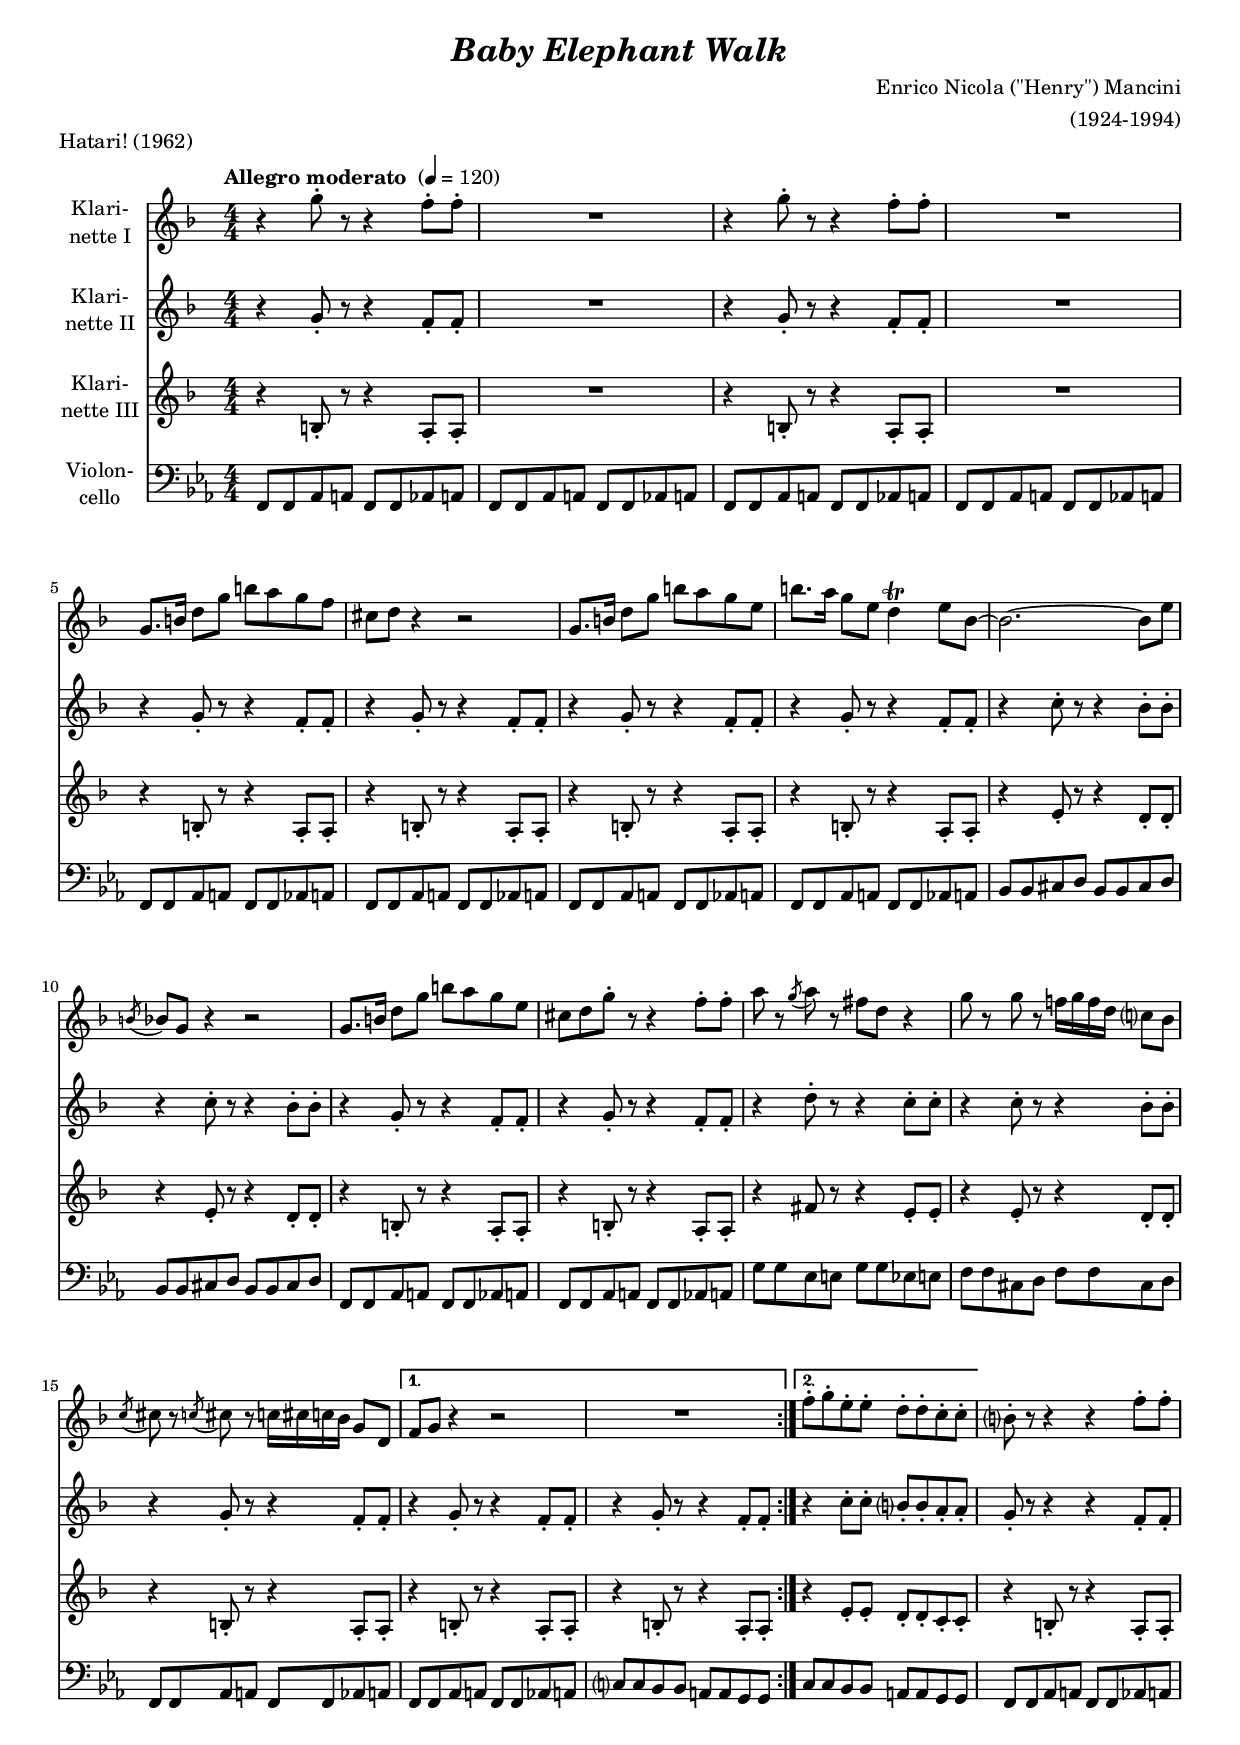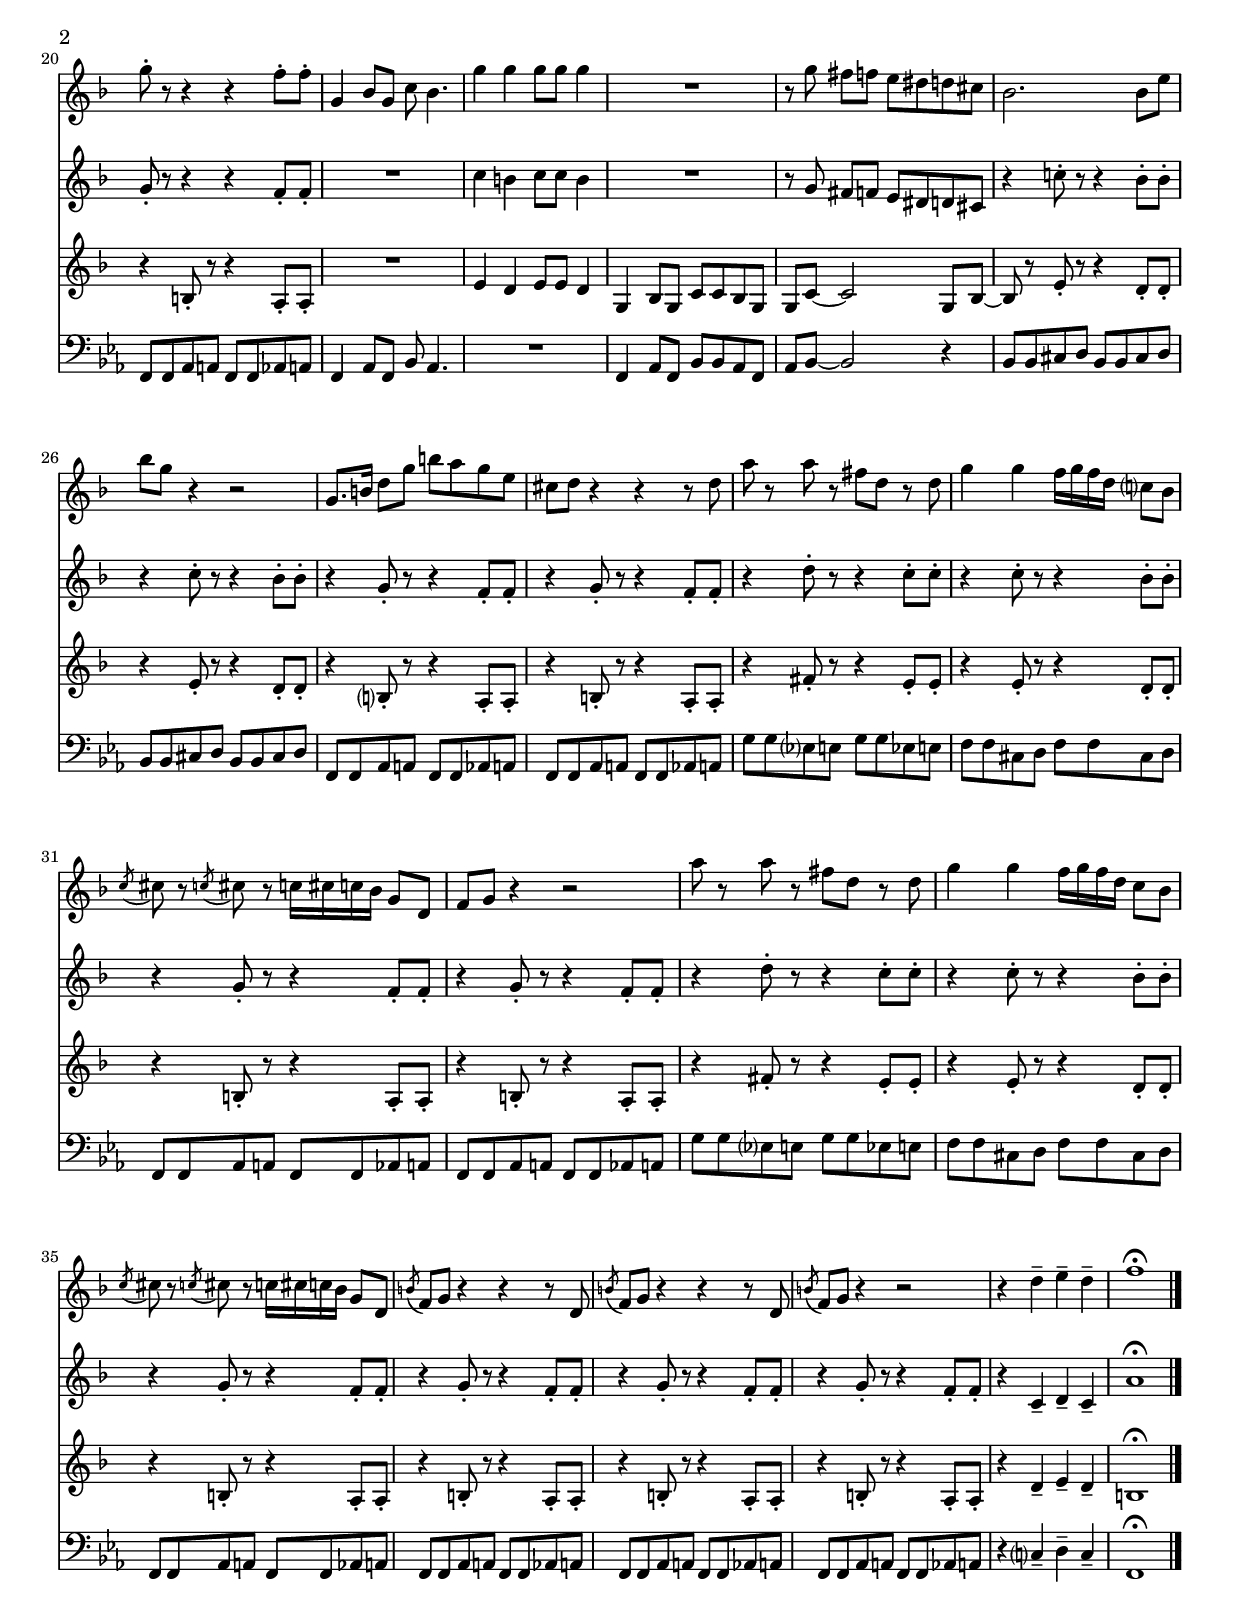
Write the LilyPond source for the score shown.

\version "2.18.2"
\include "deutsch.ly"

#(set-global-staff-size 17.75)

\header {
  title     = \markup \bold \italic "Baby Elephant Walk"
  composer  = "Enrico Nicola (\"Henry\") Mancini"
  arranger  = "(1924-1994)"
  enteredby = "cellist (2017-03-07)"
  piece     = "Hatari! (1962) "
}

voiceconsts = {
  \key as \major
  \time 4/4
  \clef "treble"
  \numericTimeSignature
%  \compressFullBarRests
  \set tupletSpannerDuration = #(ly:make-moment 1 4)
  % Set default beaming for all staves
%  \set Timing.beamExceptions = #'()
%  \set Timing.baseMoment     = #(ly:make-moment 1 4)
%  \set Timing.beatStructure  = #'(1 1)
  \tempo "Allegro moderato " 4=120
}

%mist = "string ensemble 1"
mist = "clarinet"
miba = "bassoon"
%mikl = "acoustic grand"

va = \relative c''' {
  \voiceconsts

  \repeat volta 2 {
    r4 b8-. r r4 as8-. as-.
    R1
    r4 b8-. r r4 as8-. as-.
    R1
    b,8. d16 f8 b d c b as
    e f r4 r2

    b,8. d16 f8 b d c b g
    d'8. c16 b8 g f4\trill g8 des~
    des2.~ des8 g
    \acciaccatura d! des b r4 r2
    b8. d16 f8 b d c b g

    e f b-. r r4 as8-. as-.
    c r \acciaccatura b c r a f r4
    b8 r b r as!16 b as f es?8 des

    \acciaccatura es e r \acciaccatura es e r es16 e es des b8 f
  }
  \alternative {
    { as b r4 r2 | R1 }
    { as'8-. b-. g-. g-. f-. f-. es-. es-. }
  }
  d?-. r r4 r as'8-. as-.

  b-. r r4 r as8-. as-.
  b,4 des8 b es des4.
  b'4 b b8 b b4
  R1
  r8 b a[ as] g fis f e
  des2. des8 g

  des' b r4 r2
  b,8. d!16 f8 b d c b g
  e f r4 r r8 f
  c' r c r a f r f
  b4 b as16 b as f es?8 des

  \acciaccatura es e r \acciaccatura es e r es16 e es des b8 f
  as b r4 r2
  c'8 r c r a f r f
  b4 b as16 b as f es8 des

  \acciaccatura es e r \acciaccatura es e r es16 e es des b8 f
  \acciaccatura d'! as b r4 r r8 f
  \acciaccatura d' as b r4 r r8 f
  \acciaccatura d' as b r4 r2
  r4 f'-- g-- f--
  as1\fermata \bar "|."
}

vb = \relative c'' {
  \voiceconsts

  \repeat volta 2 {
    r4 b8-. r r4 as8-. as-.
    R1
    r4 b8-. r r4 as8-. as-.
    R1
    r4 b8-. r r4 as8-. as-.
    r4 b8-. r r4 as8-. as-.

    r4 b8-. r r4 as8-. as-.
    r4 b8-. r r4 as8-. as-.
    r4 es'8-. r r4 des8-. des-.
    r4 es8-. r r4 des8-. des-.
    r4 b8-. r r4 as8-. as-.

    r4 b8-. r r4 as8-. as-.
    r4 f'8-. r r4 es8-. es-.
    r4 es8-. r r4 des8-. des-.
    r4 b8-. r r4 as8-. as-.
  }
  \alternative {
    { r4 b8-. r r4 as8-. as-. | r4 b8-. r r4 as8-. as-. }
    { r4 es'8-. es-. d?-. d-. c-. c-. }
  }
  b-. r r4 r as8-. as-.
  b-. r r4 r as8-. as-.
  R1
  es'4 d es8 es d4

  R1
  r8 b a[ as] g fis f e
  r4 es'!8-. r r4 des8-. des-.
  r4 es8-. r r4 des8-. des-.
  r4 b8-. r r4 as8-. as-.

  r4 b8-. r r4 as8-. as-.
  r4 f'8-. r r4 es8-. es-.
  r4 es8-. r r4 des8-. des-.
  r4 b8-. r r4 as8-. as-.
  r4 b8-. r r4 as8-. as-.

  r4 f'8-. r r4 es8-. es-.
  r4 es8-. r r4 des8-. des-.
  r4 b8-. r r4 as8-. as-.
  r4 b8-. r r4 as8-. as-.
  r4 b8-. r r4 as8-. as-.
  
  r4 b8-. r r4 as8-. as-.
  r4 es-- f-- es--
  c'1\fermata \bar "|."
}

vc = \relative c' {
  \voiceconsts

  \repeat volta 2 {
    r4 d8-. r r4 c8-. c-.
    R1
    r4 d8-. r r4 c8-. c-.
    R1
    r4 d8-. r r4 c8-. c-.
    r4 d8-. r r4 c8-. c-.

    r4 d8-. r r4 c8-. c-.
    r4 d8-. r r4 c8-. c-.
    r4 g'8-. r r4 f8-. f-.
    r4 g8-. r r4 f8-. f-.
    r4 d8-. r r4 c8-. c-.
    r4 d8-. r r4 c8-. c-.

    r4 a'8 r r4 g8-. g-.
    r4 g8-. r r4 f8-. f-.
    r4 d8-. r r4 c8-. c-.
  }
  \alternative {
    { r4 d8-. r r4 c8-. c-. | r4 d8-. r r4 c8-. c-. }
    { r4 g'8-. g-. f-. f-. es-. es-. }
  }
  
  r4 d8-. r r4 c8-. c-.
  r4 d8-. r r4 c8-. c-.
  R1
  g'4 f g8 g f4
  b, des8 b es es des b
  b es~ es2 b8 des~

  des r g-. r r4 f8-. f-.
  r4 g8-. r r4 f8-. f-.
  r4 d?8-. r r4 c8-. c-.
  r4 d8-. r r4 c8-. c-.
  r4 a'8-. r r4 g8-. g-.
  r4 g8-. r r4 f8-. f-.

  r4 d8-. r r4 c8-. c-.
  r4 d8-. r r4 c8-. c-.
  r4 a'8-. r r4 g8-. g-.
  r4 g8-. r r4 f8-. f-.
  r4 d8-. r r4 c8-. c-.
  r4 d8-. r r4 c8-. c-.

  r4 d8-. r r4 c8-. c-.
  r4 d8-. r r4 c8-. c-.
  r4 f-- g-- f--
  d1\fermata \bar "|."
}

vd = \relative c {
  \voiceconsts
  \clef "bass"

  \repeat volta 2 {
    b8 b des d b b des d
    b b des d b b des d
    b b des d b b des d

    b b des d b b des d
    b b des d b b des d
    b b des d b b des d

    b b des d b b des d
    b b des d b b des d
    es es fis g es es fis g

    es es fis g es es fis g
    b, b des d b b des d
    b b des d b b des d

    c'8 c as a c c as a
    b b fis g b b fis g
    b, b des d b b des d
  }
  \alternative {
    { b b des d b b des d | f? f es es d d c c }
    { f f es es d d c c }
  }
  b b des d b b des d

  b b des d b b des d
  b4 des8 b es des4.
  R1
  b4 des8 b es es des b
  des es~ es2 r4

  es8 es fis g es es fis g
  es es fis g es es fis g
  b, b des d b b des d
  
  b b des d b b des d
  c' c as? a c c as a
  b b fis g b b fis g

  b, b des d b b des d
  b b des d b b des d
  c' c as? a c c as a

  b b fis g b b fis g
  b, b des d b b des d
  b b des d b b des d
  
  b b des d b b des d
  b b des d b b des d
  r4 f?-- g-- f--
  b,1\fermata \bar "|."
}


music = <<
      \new Staff {
        \set Staff.midiInstrument = \mist
        \set Staff.instrumentName = \markup \center-column { "Klari-" "nette I" }
        \transpose as f { \va }
      }

      \new Staff {
        \set Staff.midiInstrument = \mist
        \set Staff.instrumentName = \markup \center-column { "Klari-" "nette II" }
        \transpose as f { \vb }
      }

      \new Staff {
        \set Staff.midiInstrument = \miba
        \set Staff.instrumentName = \markup \center-column { "Klari-" "nette III" }
        \transpose as f { \vc }
      }

      \new Staff {
        \set Staff.midiInstrument = \miba
        \set Staff.instrumentName = \markup \center-column { "Violon-" "cello" }
        \transpose as es { \vd }
      }
>>

\book {
  \score {
   \music
    \layout {}
  }

  \score {
    \unfoldRepeats \music

    \midi {
      \context {
        \Score
      }
    }
  }
}
